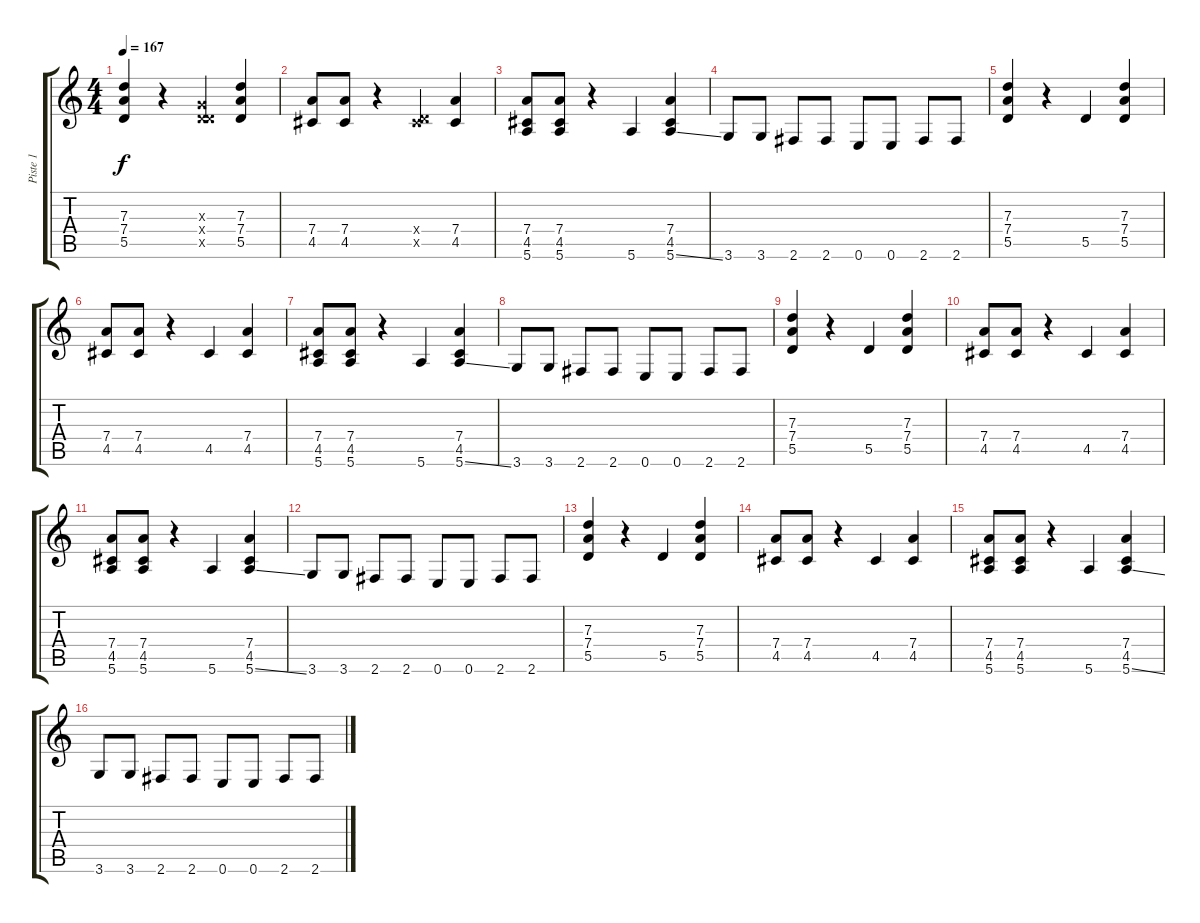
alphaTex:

\track ("Piste 1" "Piste 1") {instrument overdrivenguitar}
\staff {score tabs}
\tuning (E4 B3 G3 D3 A2 E2) {hide}
\ts (4 4)
\tempo 167
\clef g2
\ks c
(7.3 7.4 5.5).4{dy f instrument overdrivenguitar} r.4 (0.3{x} 0.4{x} 5.5{x}).4 (7.3 7.4 5.5).4 |
(7.4 4.5).8 (7.4 4.5).8 r.4 (0.4{x} 4.5{x}).4 (7.4 4.5).4 |
(7.4 4.5 5.6).8 (7.4 4.5 5.6).8 r.4 5.6.4 (7.4 4.5 5.6{ss}).4 |
3.6.8 3.6.8 2.6.8 2.6.8 0.6.8 0.6.8 2.6.8 2.6.8 |
(7.3 7.4 5.5).4 r.4 5.5.4 (7.3 7.4 5.5).4 |
(7.4 4.5).8 (7.4 4.5).8 r.4 4.5.4 (7.4 4.5).4 |
(7.4 4.5 5.6).8 (7.4 4.5 5.6).8 r.4 5.6.4 (7.4 4.5 5.6{ss}).4 |
3.6.8 3.6.8 2.6.8 2.6.8 0.6.8 0.6.8 2.6.8 2.6.8 |
(7.3 7.4 5.5).4 r.4 5.5.4 (7.3 7.4 5.5).4 |
(7.4 4.5).8 (7.4 4.5).8 r.4 4.5.4 (7.4 4.5).4 |
(7.4 4.5 5.6).8 (7.4 4.5 5.6).8 r.4 5.6.4 (7.4 4.5 5.6{ss}).4 |
3.6.8 3.6.8 2.6.8 2.6.8 0.6.8 0.6.8 2.6.8 2.6.8 |
(7.3 7.4 5.5).4 r.4 5.5.4 (7.3 7.4 5.5).4 |
(7.4 4.5).8 (7.4 4.5).8 r.4 4.5.4 (7.4 4.5).4 |
(7.4 4.5 5.6).8 (7.4 4.5 5.6).8 r.4 5.6.4 (7.4 4.5 5.6{ss}).4 |
3.6.8 3.6.8 2.6.8 2.6.8 0.6.8 0.6.8 2.6.8 2.6.8
